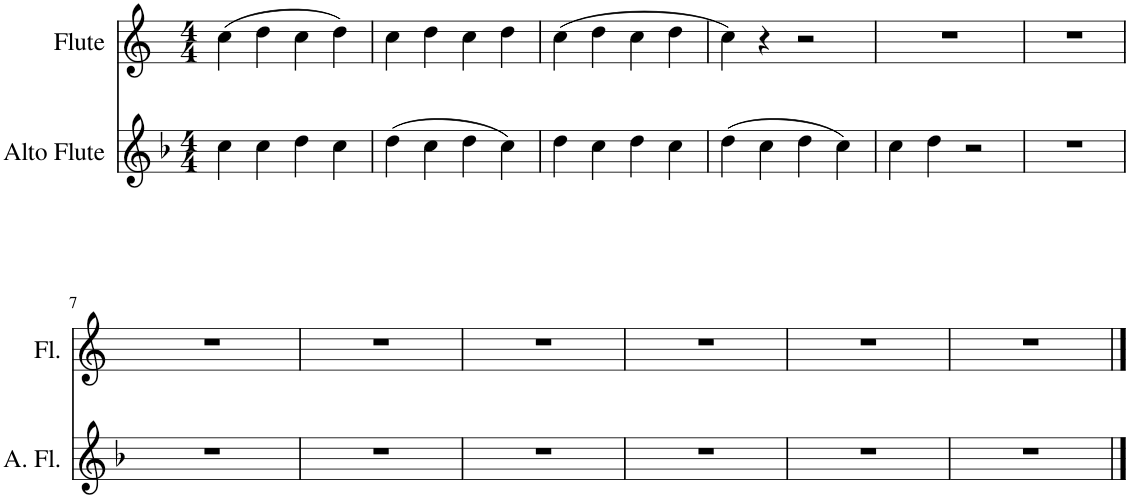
**kern	**kern
*part2	*part1
*staff2	*staff1
*I"Alto Flute	*I"Flute
*I'A. Fl.	*I'Fl.
*clefG2	*clefG2
*Trd3c5	*
*k[b-]	*k[]
*M4/4	*M4/4
=1	=1
4cc\	(4cc\
4cc\	4dd\
4dd\	4cc\
4cc\	4dd\)
=2	=2
(4dd\	4cc\
4cc\	4dd\
4dd\	4cc\
4cc\)	4dd\
=3	=3
4dd\	(4cc\
4cc\	4dd\
4dd\	4cc\
4cc\	4dd\
=4	=4
(4dd\	4cc\)
4cc\	4r
4dd\	2r
4cc\)	.
=5	=5
4cc\	1r
4dd\	.
2r	.
=6	=6
1r	1r
!!LO:LB:g=z
=7	=7
1r	1r
=8	=8
1r	1r
=9	=9
1r	1r
=10	=10
1r	1r
=11	=11
1r	1r
=12	=12
1r	1r
==	==
*-	*-
